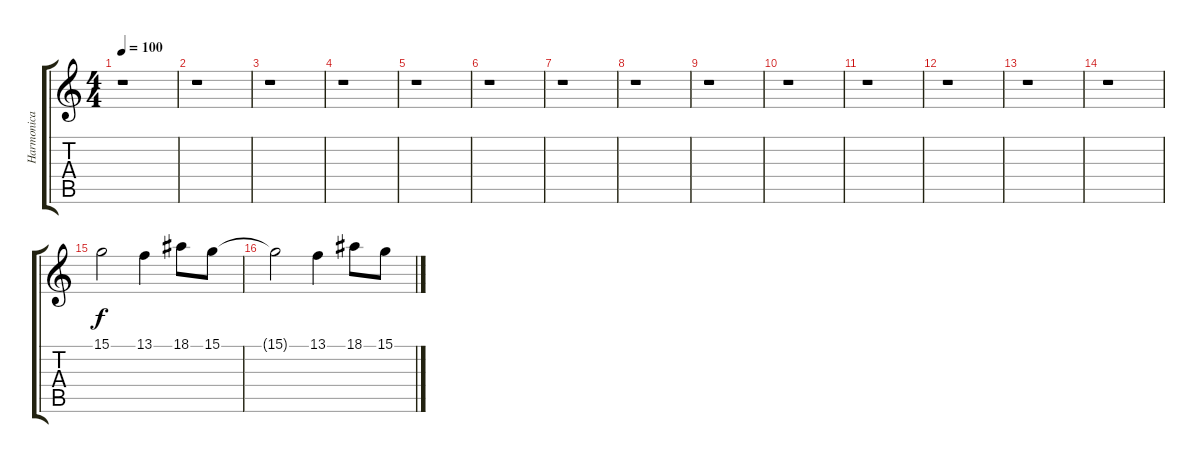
\track ("Harmonica" "Harmonica") {instrument harmonica}
\staff {score tabs}
\tuning (E4 B3 G3 D3 A2 E2) {hide}
\ts (4 4)
\tempo 100
\clef g2
\ks c
r.1{dy f} |
r.1 |
r.1 |
r.1 |
r.1 |
r.1 |
r.1 |
r.1 |
r.1 |
r.1 |
r.1 |
r.1 |
r.1 |
r.1 |
15.1.2 13.1.4 18.1.8 15.1.8 |
15.1{t}.2 13.1.4 18.1.8 15.1.8
